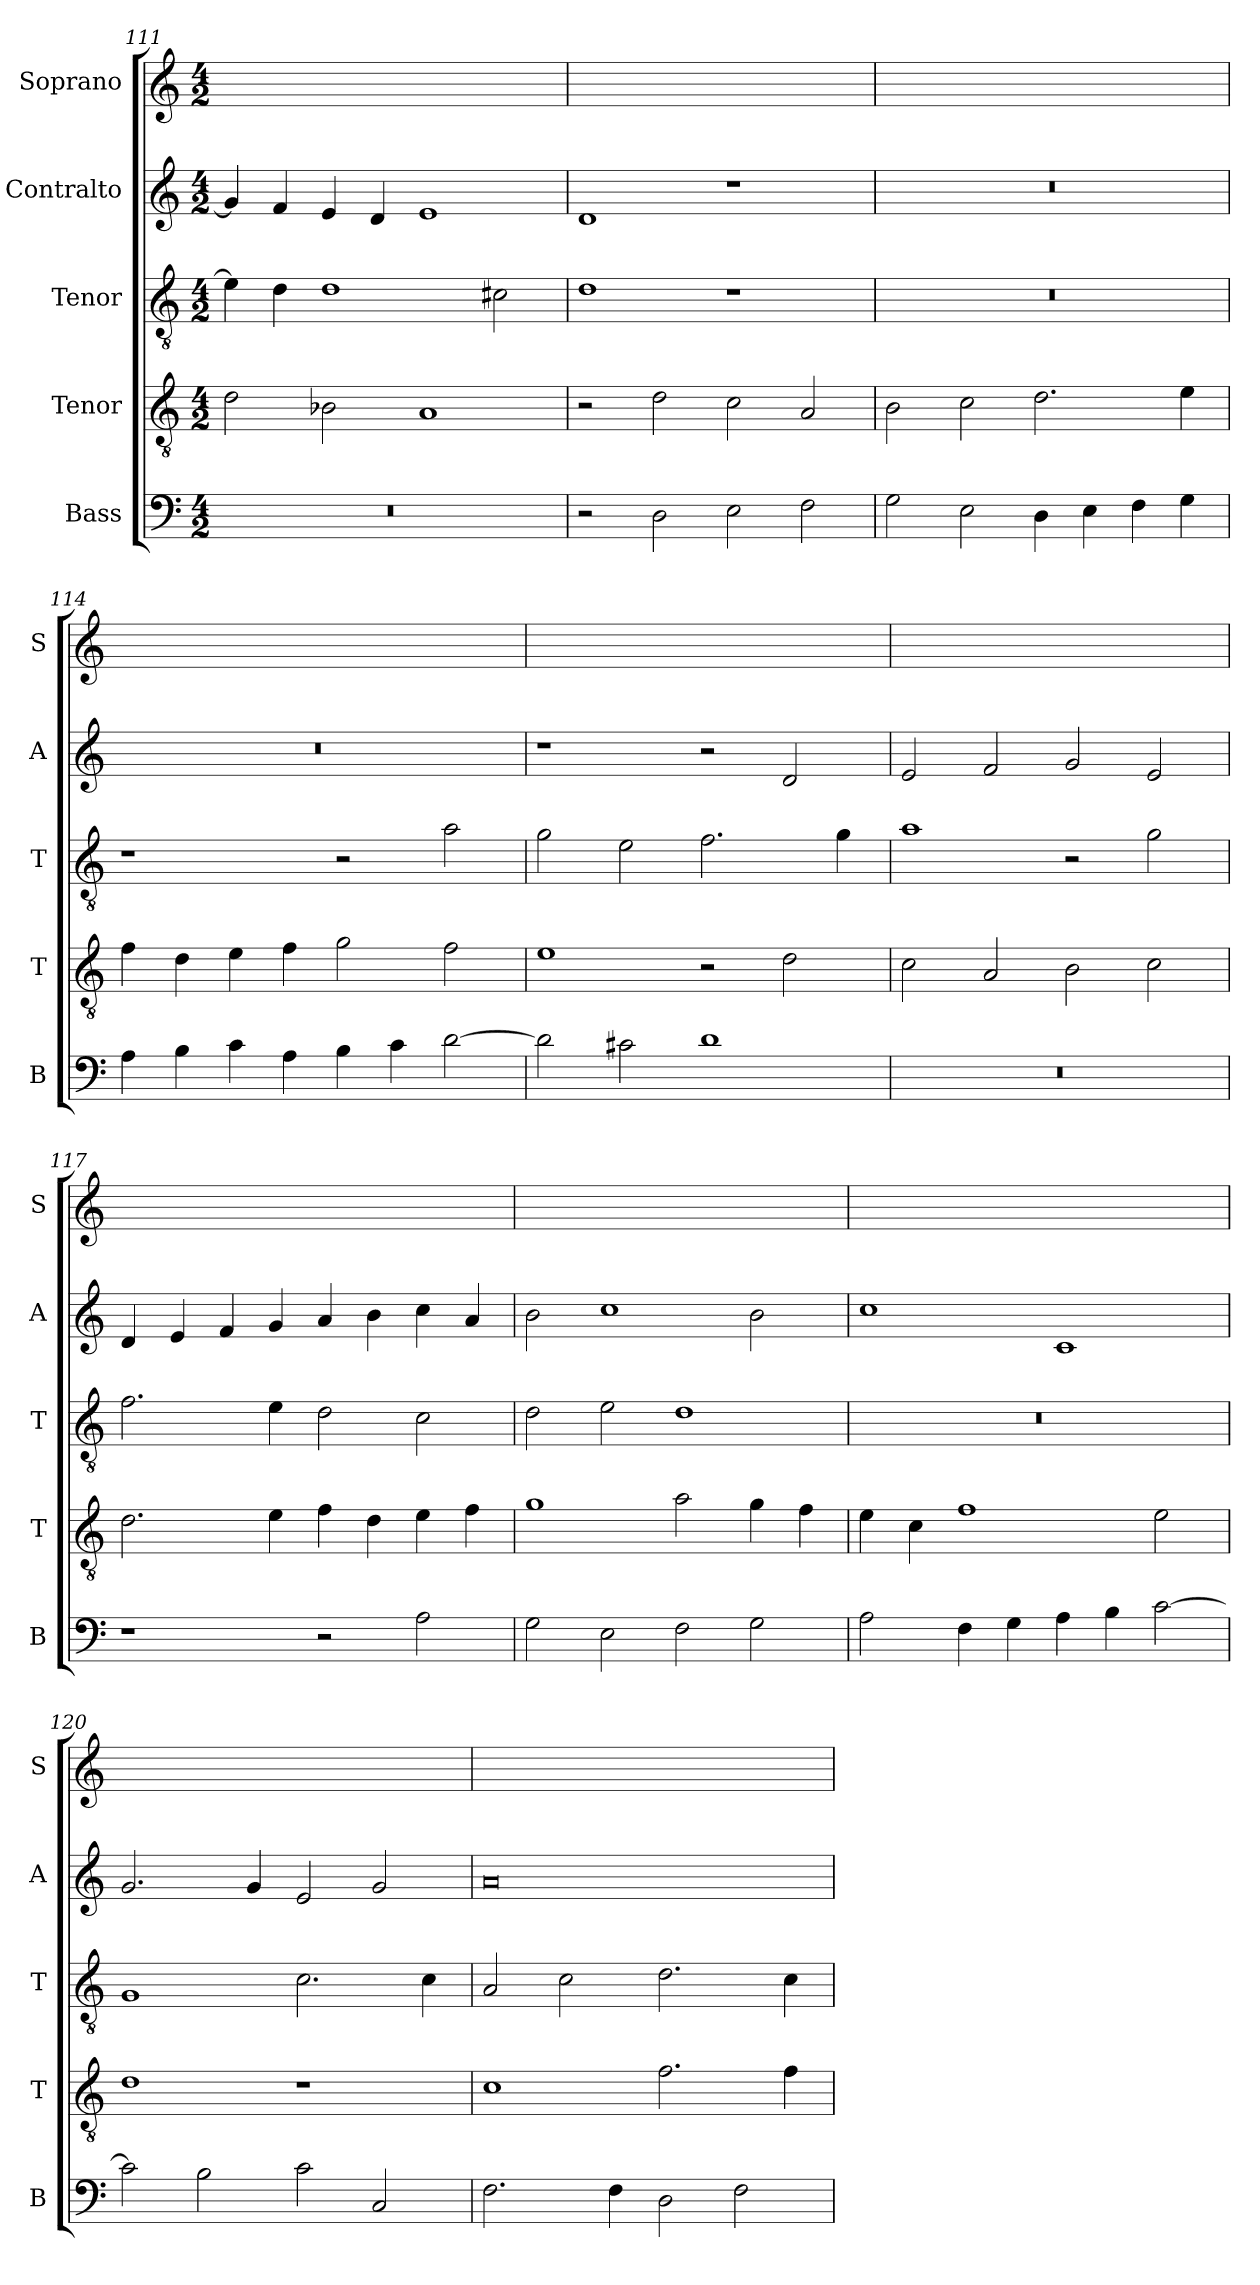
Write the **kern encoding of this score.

**kern	**kern	**kern	**kern	**kern
*part5	*part4	*part3	*part2	*part1
*staff5	*staff4	*staff3	*staff2	*staff1
*I"Bass	*I"Tenor	*I"Tenor	*I"Contralto	*I"Soprano
*I'B	*I'T	*I'T	*I'A	*I'S
*clefF4	*clefGv2	*clefGv2	*clefG2	*clefG2
*k[]	*k[]	*k[]	*k[]	*k[]
*A:aeo	*A:aeo	*A:aeo	*A:aeo	*A:aeo
*M4/2	*M4/2	*M4/2	*M4/2	*M4/2
=111	=111	=111	=111	=111
0r	2d	4e]	4g]	0ryy
.	.	4d	4f	.
.	2B-X	1d	4e	.
.	.	.	4d	.
.	1A	.	1e	.
.	.	2c#X	.	.
=112	=112	=112	=112	=112
2r	2r	1d	1d	0ryy
2D	2d	.	.	.
2E	2c	1r	1r	.
2F	2A	.	.	.
=113	=113	=113	=113	=113
2G	2B	0r	0r	0ryy
2E	2c	.	.	.
4D	2.d	.	.	.
4E	.	.	.	.
4F	.	.	.	.
4G	4e	.	.	.
=114	=114	=114	=114	=114
4A	4f	1r	0r	0ryy
4B	4d	.	.	.
4c	4e	.	.	.
4A	4f	.	.	.
4B	2g	2r	.	.
4c	.	.	.	.
[2d	2f	2a	.	.
=115	=115	=115	=115	=115
2d]	1e	2g	1r	0ryy
2c#X	.	2e	.	.
1d	2r	2.f	2r	.
.	2d	.	2d	.
.	.	4g	.	.
=116	=116	=116	=116	=116
0r	2c	1a	2e	0ryy
.	2A	.	2f	.
.	2B	2r	2g	.
.	2c	2g	2e	.
=117	=117	=117	=117	=117
1r	2.d	2.f	4d	0ryy
.	.	.	4e	.
.	.	.	4f	.
.	4e	4e	4g	.
2r	4f	2d	4a	.
.	4d	.	4b	.
2A	4e	2c	4cc	.
.	4f	.	4a	.
=118	=118	=118	=118	=118
2G	1g	2d	2b	0ryy
2E	.	2e	1cc	.
2F	2a	1d	.	.
2G	4g	.	2b	.
.	4f	.	.	.
=119	=119	=119	=119	=119
2A	4e	0r	1cc	0ryy
.	4c	.	.	.
4F	1f	.	.	.
4G	.	.	.	.
4A	.	.	1c	.
4B	.	.	.	.
[2c	2e	.	.	.
=120	=120	=120	=120	=120
2c]	1d	1G	2.g	0ryy
2B	.	.	.	.
.	.	.	4g	.
2c	1r	2.c	2e	.
2C	.	.	2g	.
.	.	4c	.	.
=121	=121	=121	=121	=121
2.F	1c	2A	0a	0ryy
.	.	2c	.	.
4F	.	.	.	.
2D	2.f	2.d	.	.
2F	.	.	.	.
.	4f	4c	.	.
=	=	=	=	=
*-	*-	*-	*-	*-
